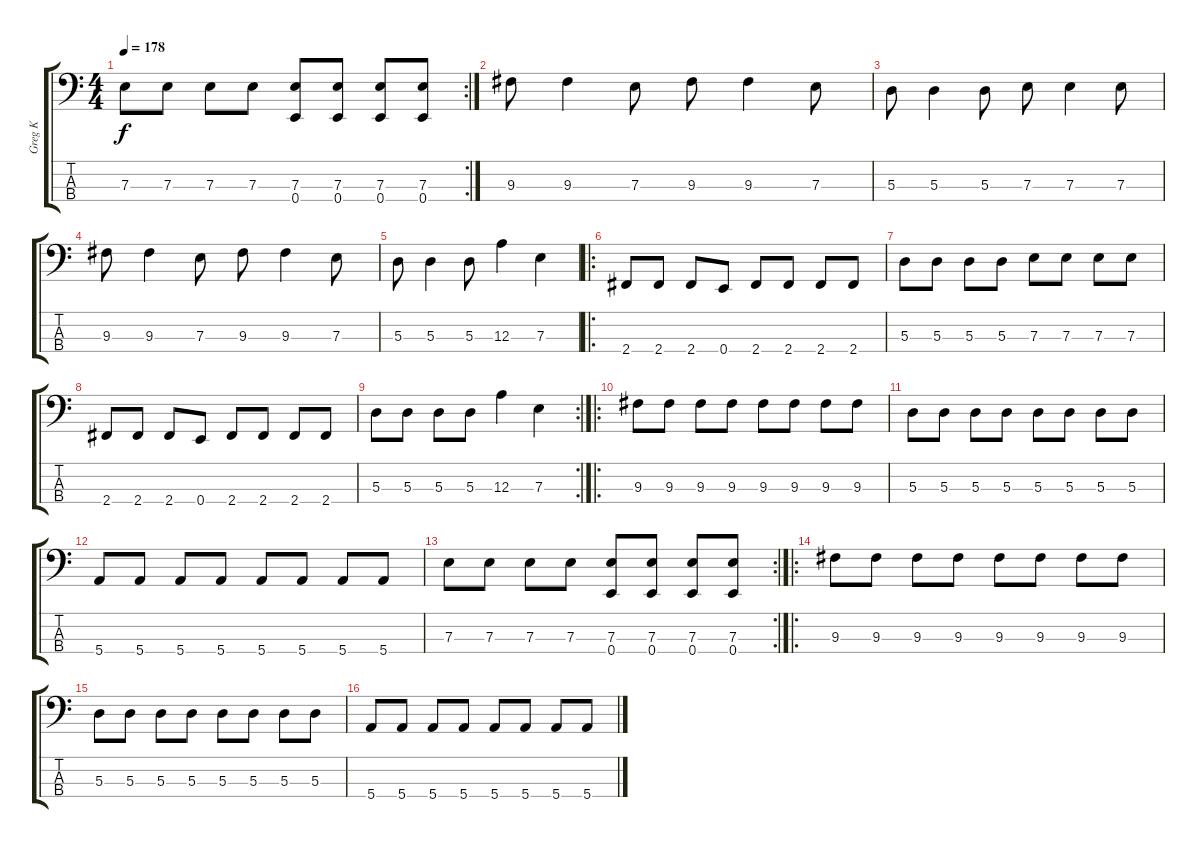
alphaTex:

\track ("Greg K" "Greg K") {instrument electricbasspick}
\staff {score tabs}
\tuning (G2 D2 A1 E1) {hide}
\rc 2
\ts (4 4)
\tempo 178
\clef f4
\ks c
7.3.8{dy f} 7.3.8 7.3.8 7.3.8 (7.3 0.4).8 (7.3 0.4).8 (7.3 0.4).8 (7.3 0.4).8 |
9.3.8 9.3.4 7.3.8 9.3.8 9.3.4 7.3.8 |
5.3.8 5.3.4 5.3.8 7.3.8 7.3.4 7.3.8 |
9.3.8 9.3.4 7.3.8 9.3.8 9.3.4 7.3.8 |
5.3.8 5.3.4 5.3.8 12.3.4 7.3.4 |
\ro
2.4.8 2.4.8 2.4.8 0.4.8 2.4.8 2.4.8 2.4.8 2.4.8 |
5.3.8 5.3.8 5.3.8 5.3.8 7.3.8 7.3.8 7.3.8 7.3.8 |
2.4.8 2.4.8 2.4.8 0.4.8 2.4.8 2.4.8 2.4.8 2.4.8 |
\rc 2
5.3.8 5.3.8 5.3.8 5.3.8 12.3.4 7.3.4 |
\ro
9.3.8 9.3.8 9.3.8 9.3.8 9.3.8 9.3.8 9.3.8 9.3.8 |
5.3.8 5.3.8 5.3.8 5.3.8 5.3.8 5.3.8 5.3.8 5.3.8 |
5.4.8 5.4.8 5.4.8 5.4.8 5.4.8 5.4.8 5.4.8 5.4.8 |
\rc 2
7.3.8 7.3.8 7.3.8 7.3.8 (7.3 0.4).8 (7.3 0.4).8 (7.3 0.4).8 (7.3 0.4).8 |
\ro
9.3.8 9.3.8 9.3.8 9.3.8 9.3.8 9.3.8 9.3.8 9.3.8 |
5.3.8 5.3.8 5.3.8 5.3.8 5.3.8 5.3.8 5.3.8 5.3.8 |
5.4.8 5.4.8 5.4.8 5.4.8 5.4.8 5.4.8 5.4.8 5.4.8
